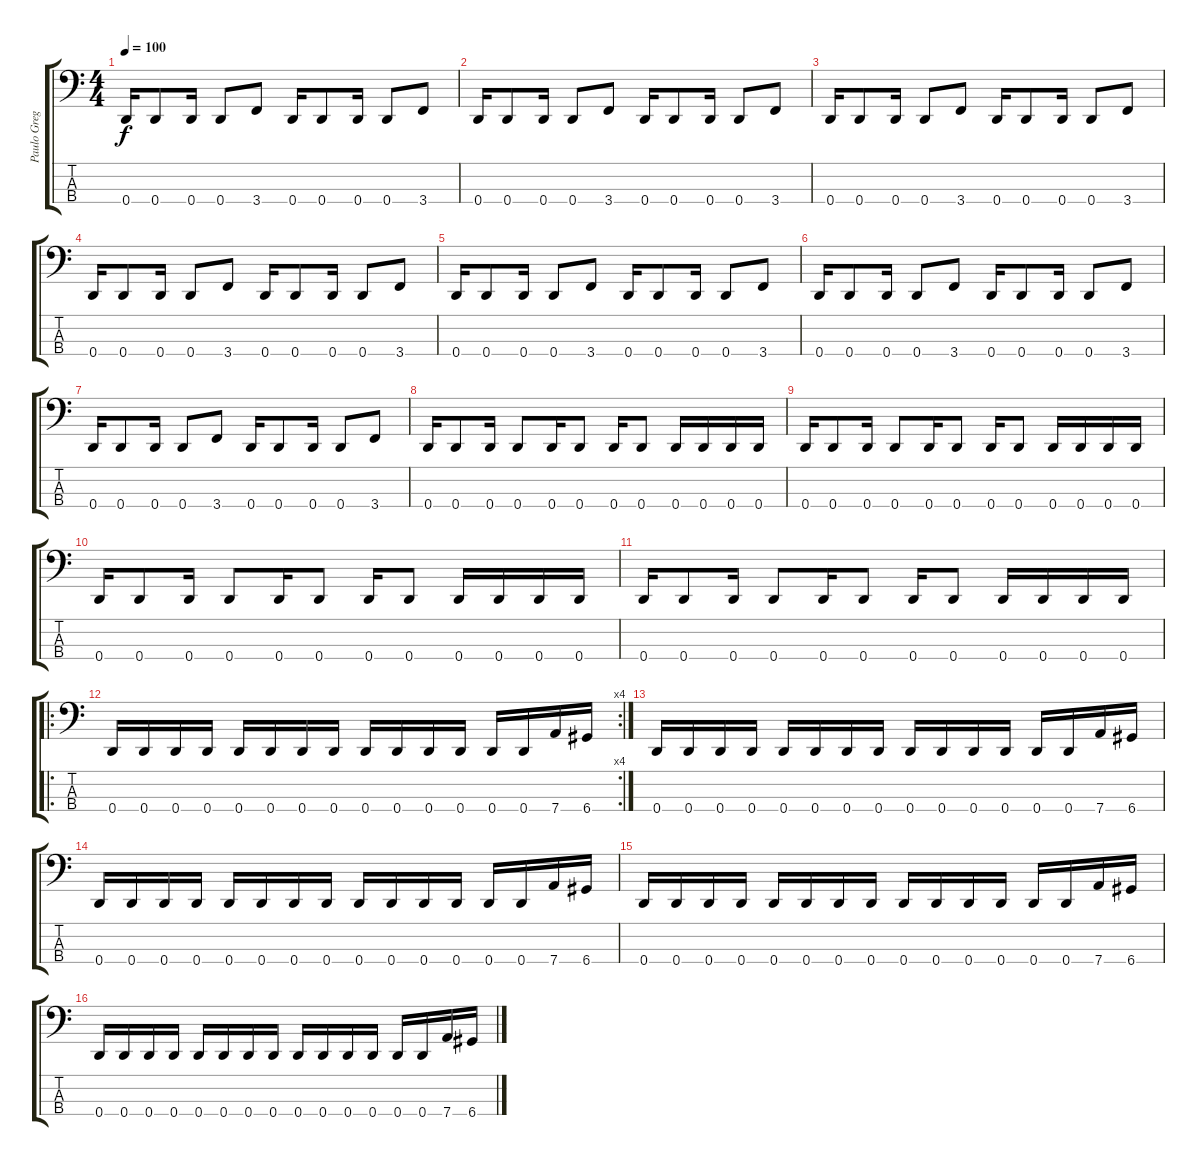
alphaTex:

\track ("Paulo Gregoletto" "Paulo Greg") {instrument electricbassfinger}
\staff {score tabs}
\tuning (G2 D2 A1 D1) {hide}
\ts (4 4)
\tempo 100
\clef f4
\ks c
0.4.16{dy f} 0.4.8 0.4.16 0.4.8 3.4.8 0.4.16 0.4.8 0.4.16 0.4.8 3.4.8 |
0.4.16 0.4.8 0.4.16 0.4.8 3.4.8 0.4.16 0.4.8 0.4.16 0.4.8 3.4.8 |
0.4.16 0.4.8 0.4.16 0.4.8 3.4.8 0.4.16 0.4.8 0.4.16 0.4.8 3.4.8 |
0.4.16 0.4.8 0.4.16 0.4.8 3.4.8 0.4.16 0.4.8 0.4.16 0.4.8 3.4.8 |
0.4.16 0.4.8 0.4.16 0.4.8 3.4.8 0.4.16 0.4.8 0.4.16 0.4.8 3.4.8 |
0.4.16 0.4.8 0.4.16 0.4.8 3.4.8 0.4.16 0.4.8 0.4.16 0.4.8 3.4.8 |
0.4.16 0.4.8 0.4.16 0.4.8 3.4.8 0.4.16 0.4.8 0.4.16 0.4.8 3.4.8 |
0.4.16 0.4.8 0.4.16 0.4.8 0.4.16 0.4.8 0.4.16 0.4.8 0.4.16 0.4.16 0.4.16 0.4.16 |
0.4.16 0.4.8 0.4.16 0.4.8 0.4.16 0.4.8 0.4.16 0.4.8 0.4.16 0.4.16 0.4.16 0.4.16 |
0.4.16 0.4.8 0.4.16 0.4.8 0.4.16 0.4.8 0.4.16 0.4.8 0.4.16 0.4.16 0.4.16 0.4.16 |
0.4.16 0.4.8 0.4.16 0.4.8 0.4.16 0.4.8 0.4.16 0.4.8 0.4.16 0.4.16 0.4.16 0.4.16 |
\ro
\rc 4
0.4.16 0.4.16 0.4.16 0.4.16 0.4.16 0.4.16 0.4.16 0.4.16 0.4.16 0.4.16 0.4.16 0.4.16 0.4.16 0.4.16 7.4.16 6.4.16 |
0.4.16 0.4.16 0.4.16 0.4.16 0.4.16 0.4.16 0.4.16 0.4.16 0.4.16 0.4.16 0.4.16 0.4.16 0.4.16 0.4.16 7.4.16 6.4.16 |
0.4.16 0.4.16 0.4.16 0.4.16 0.4.16 0.4.16 0.4.16 0.4.16 0.4.16 0.4.16 0.4.16 0.4.16 0.4.16 0.4.16 7.4.16 6.4.16 |
0.4.16 0.4.16 0.4.16 0.4.16 0.4.16 0.4.16 0.4.16 0.4.16 0.4.16 0.4.16 0.4.16 0.4.16 0.4.16 0.4.16 7.4.16 6.4.16 |
0.4.16 0.4.16 0.4.16 0.4.16 0.4.16 0.4.16 0.4.16 0.4.16 0.4.16 0.4.16 0.4.16 0.4.16 0.4.16 0.4.16 7.4.16 6.4.16
